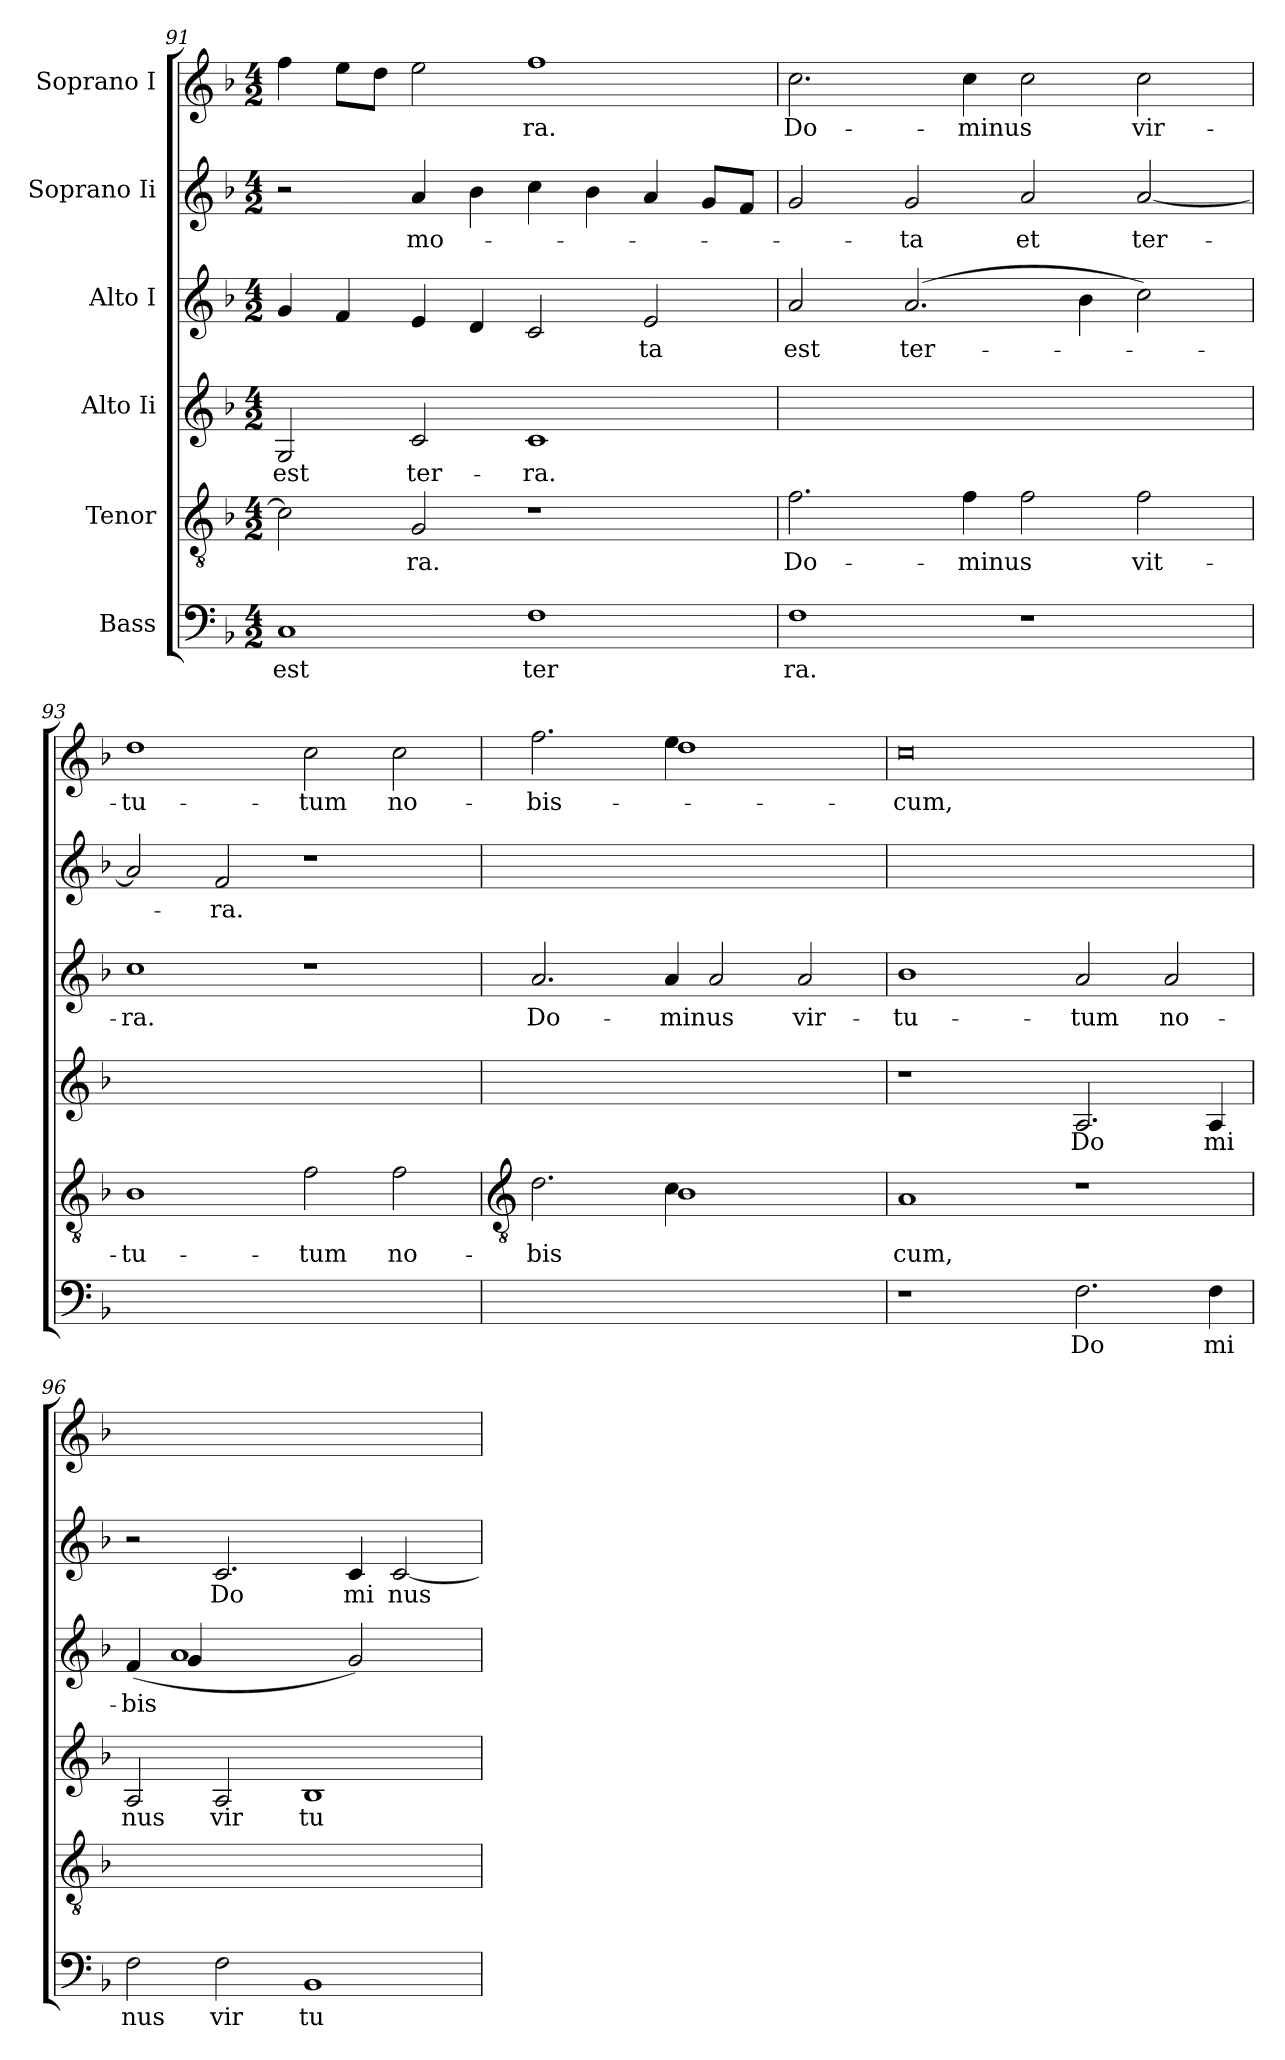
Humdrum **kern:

**kern	**text	**kern	**text	**kern	**text	**kern	**text	**kern	**text	**kern	**text
*part6	*part6	*part5	*part5	*part4	*part4	*part3	*part3	*part2	*part2	*part1	*part1
*staff6	*staff6	*staff5	*staff5	*staff4	*staff4	*staff3	*staff3	*staff2	*staff2	*staff1	*staff1
*I"Bass	*	*I"Tenor	*	*I"Alto Ii	*	*I"Alto I	*	*I"Soprano Ii	*	*I"Soprano I	*
*clefF4	*	*clefGv2	*	*clefG2	*	*clefG2	*	*clefG2	*	*clefG2	*
*k[b-]	*	*k[b-]	*	*k[b-]	*	*k[b-]	*	*k[b-]	*	*k[b-]	*
*F:	*	*F:	*	*F:	*	*F:	*	*F:	*	*F:	*
*M4/2	*	*M4/2	*	*M4/2	*	*M4/2	*	*M4/2	*	*M4/2	*
=91	=91	=91	=91	=91	=91	=91	=91	=91	=91	=91	=91
!	!LO:LY:b	!	!	!	!LO:LY:b	!	!	!	!	!	!
1C	est	2c\]	.	2G/	est	4g/	.	2r	.	4ff\	.
.	.	.	.	.	.	4f/	.	.	.	8ee\L	.
.	.	.	.	.	.	.	.	.	.	8dd\J	.
!	!	!	!LO:LY:b	!	!LO:LY:b	!	!	!	!LO:LY:b	!	!
.	.	2G/	-ra.	2c/	ter-	4e/	.	4a/	mo-	2ee\	.
.	.	.	.	.	.	4d/	.	4b-\	.	.	.
!	!LO:LY:b	!	!	!	!LO:LY:b	!	!	!	!	!	!LO:LY:b
1F	ter	1r	.	1c	-ra.	2c/	.	4cc\	.	1ff	-ra.
.	.	.	.	.	.	.	.	4b-\	.	.	.
!	!	!	!	!	!	!	!LO:LY:b	!	!	!	!
.	.	.	.	.	.	2e/	-ta	4a/	.	.	.
.	.	.	.	.	.	.	.	8g/L	.	.	.
.	.	.	.	.	.	.	.	8f/J	.	.	.
=92	=92	=92	=92	=92	=92	=92	=92	=92	=92	=92	=92
!	!LO:LY:b	!	!LO:LY:b	!	!	!	!LO:LY:b	!	!	!	!LO:LY:b
1F	ra.	2.f\	Do-	4ryy	.	2a/	est	2g/	.	2.cc\	Do-
.	.	.	.	4ryy	.	.	.	.	.	.	.
!	!	!	!	!	!	!	!LO:LY:b	!	!LO:LY:b	!	!
.	.	.	.	4ryy	.	(>2.a/	ter-	2g/	-ta	.	.
!	!	!	!LO:LY:b	!	!	!	!	!	!	!	!LO:LY:b
.	.	4f\	-minus	4ryy	.	.	.	.	.	4cc\	-minus
!	!	!	!	!	!	!	!	!	!LO:LY:b	!	!
1r	.	2f\	.	4ryy	.	.	.	2a/	et	2cc\	.
.	.	.	.	4ryy	.	4b-\	.	.	.	.	.
!	!	!	!LO:LY:b	!	!	!	!	!	!LO:LY:b	!	!LO:LY:b
.	.	2f\	vit-	4ryy	.	2cc\)	.	[2a/	ter-	2cc\	vir-
.	.	.	.	4ryy	.	.	.	.	.	.	.
=93	=93	=93	=93	=93	=93	=93	=93	=93	=93	=93	=93
!	!	!	!LO:LY:b	!	!	!	!LO:LY:b	!	!	!	!LO:LY:b
4ryy	.	1B-	-tu-	4ryy	.	1cc	-ra.	2a/]	.	1dd	-tu-
4ryy	.	.	.	4ryy	.	.	.	.	.	.	.
!	!	!	!	!	!	!	!	!	!LO:LY:b	!	!
4ryy	.	.	.	4ryy	.	.	.	2f/	-ra.	.	.
4ryy	.	.	.	4ryy	.	.	.	.	.	.	.
!	!	!	!LO:LY:b	!	!	!	!	!	!	!	!LO:LY:b
4ryy	.	2f\	-tum	4ryy	.	1r	.	1r	.	2cc\	-tum
4ryy	.	.	.	4ryy	.	.	.	.	.	.	.
!	!	!	!LO:LY:b	!	!	!	!	!	!	!	!LO:LY:b
4ryy	.	2f\	no-	4ryy	.	.	.	.	.	2cc\	no-
4ryy	.	.	.	4ryy	.	.	.	.	.	.	.
!!LO:LB:g=z
=94	=94	=94	=94	=94	=94	=94	=94	=94	=94	=94	=94
*	*	*clefGv2	*	*	*	*	*	*	*	*	*
!	!	!	!LO:LY:b	!	!	!	!LO:LY:b	!	!	!	!LO:LY:b
*	*	*^	*	*	*	*	*	*	*	*^	*
4ryy	.	2.d\	4ryy	-bis	4ryy	.	2.a/	Do-	4ryy	.	2.ff\	4ryy	-bis-
4ryy	.	.	4ryy	.	4ryy	.	.	.	4ryy	.	.	4ryy	.
4ryy	.	.	4ryy	.	4ryy	.	.	.	4ryy	.	.	4ryy	.
!	!	!	!	!	!	!	!	!LO:LY:b	!	!	!	!	!
4ryy	.	4c\	1B-\	.	4ryy	.	4a/	-minus	4ryy	.	4ee\	1dd\	.
4ryy	.	4ryy	.	.	4ryy	.	2a/	.	4ryy	.	4ryy	.	.
4ryy	.	4ryy	.	.	4ryy	.	.	.	4ryy	.	4ryy	.	.
!	!	!	!	!	!	!	!	!LO:LY:b	!	!	!	!	!
4ryy	.	4ryy	.	.	4ryy	.	2a/	vir-	4ryy	.	4ryy	.	.
4ryy	.	4ryy	4ryy	.	4ryy	.	.	.	4ryy	.	4ryy	4ryy	.
!!LO:LB:g=z	!!
=95	=95	=95	=95	=95	=95	=95	=95	=95	=95	=95	=95	=95	=95
!	!	!	!	!LO:LY:b	!	!	!	!LO:LY:b	!	!	!	!	!LO:LY:b
1r	.	1A/	4ryy	cum,	1r	.	1b-	-tu-	4ryy	.	0cc/	4ryy	-cum,
.	.	.	4ryy	.	.	.	.	.	4ryy	.	.	4ryy	.
.	.	.	4ryy	.	.	.	.	.	4ryy	.	.	4ryy	.
.	.	.	4ryy	.	.	.	.	.	4ryy	.	.	4ryy	.
!	!LO:LY:b	!	!	!	!	!LO:LY:b	!	!LO:LY:b	!	!	!	!	!
2.F\	Do	1r	4ryy	.	2.A/	Do	2a/	-tum	4ryy	.	.	4ryy	.
.	.	.	4ryy	.	.	.	.	.	4ryy	.	.	4ryy	.
!	!	!	!	!	!	!	!	!LO:LY:b	!	!	!	!	!
.	.	.	4ryy	.	.	.	2a/	no-	4ryy	.	.	4ryy	.
!	!LO:LY:b	!	!	!	!	!LO:LY:b	!	!	!	!	!	!	!
4F\	mi	.	4ryy	.	4A/	mi	.	.	4ryy	.	.	4ryy	.
!!LO:LB:g=z	!!
=96	=96	=96	=96	=96	=96	=96	=96	=96	=96	=96	=96	=96	=96
!	!LO:LY:b	!	!	!	!	!LO:LY:b	!	!LO:LY:b	!	!	!	!	!
*	*	*	*	*	*	*	*^	*	*	*	*	*	*
2F\	nus	4ryy	4ryy	.	2A/	nus	(>4f/	4ryy	-bis	2r	.	4ryy	4ryy	.
.	.	4ryy	4ryy	.	.	.	1a/	4g/	.	.	.	4ryy	4ryy	.
!	!LO:LY:b	!	!	!	!	!LO:LY:b	!	!	!	!	!LO:LY:b	!	!	!
2F\	vir	4ryy	4ryy	.	2A/	vir	.	4ryy	.	2.c/	Do	4ryy	4ryy	.
.	.	4ryy	4ryy	.	.	.	.	4ryy	.	.	.	4ryy	4ryy	.
!	!LO:LY:b	!	!	!	!	!LO:LY:b	!	!	!	!	!	!	!	!
1BB-	tu	4ryy	4ryy	.	1B-	tu	.	4ryy	.	.	.	4ryy	4ryy	.
!	!	!	!	!	!	!	!	!	!	!	!LO:LY:b	!	!	!
.	.	4ryy	4ryy	.	.	.	2g/)	4ryy	.	4c/	mi	4ryy	4ryy	.
!	!	!	!	!	!	!	!	!	!	!	!LO:LY:b	!	!	!
.	.	4ryy	4ryy	.	.	.	.	4ryy	.	[2c/	nus	4ryy	4ryy	.
.	.	4ryy	4ryy	.	.	.	4ryy	4ryy	.	.	.	4ryy	4ryy	.
*	*	*v	*v	*	*	*	*v	*v	*	*	*	*v	*v	*
=	=	=	=	=	=	=	=	=	=	=	=
*-	*-	*-	*-	*-	*-	*-	*-	*-	*-	*-	*-
